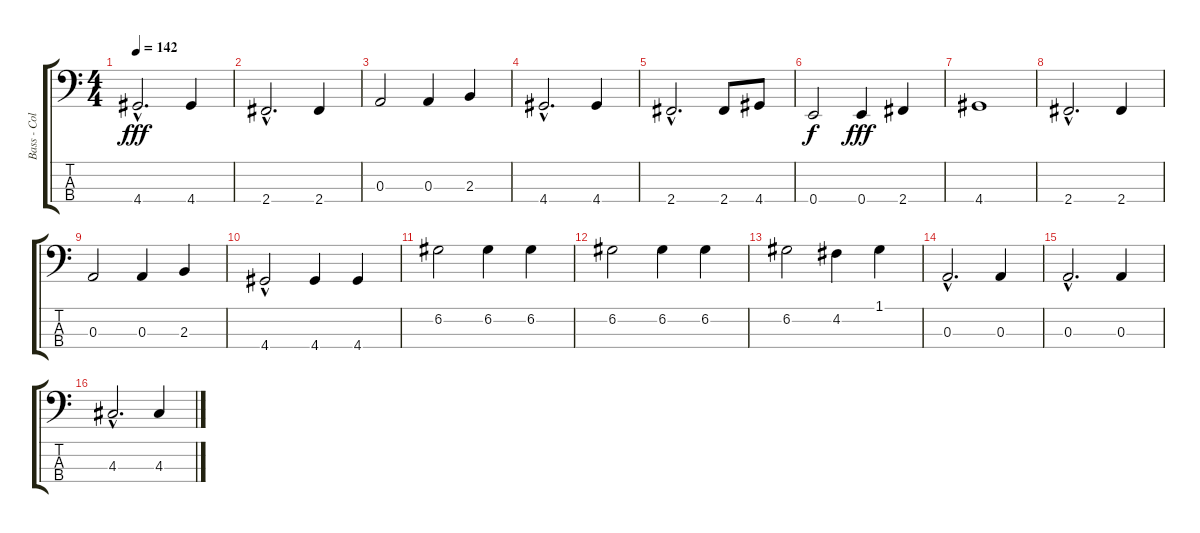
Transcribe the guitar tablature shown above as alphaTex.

\track ("Bass - Colin Greenwood" "Bass - Col") {instrument acousticbass}
\staff {score tabs}
\tuning (G2 D2 A1 E1) {hide}
\ts (4 4)
\tempo 142
\clef f4
\ks c
4.4{hac t}.2{d dy fff} 4.4.4 |
2.4{hac}.2{d} 2.4.4 |
0.3.2 0.3.4 2.3.4 |
4.4{hac}.2{d} 4.4.4 |
2.4{hac}.2{d} 2.4.8 4.4.8 |
0.4.2{dy f} 0.4.4{dy fff} 2.4.4 |
4.4.1 |
2.4{hac}.2{d} 2.4.4 |
0.3.2 0.3.4 2.3.4 |
4.4{hac}.2 4.4.4 4.4.4 |
6.2.2 6.2.4 6.2.4 |
6.2.2 6.2.4 6.2.4 |
6.2.2 4.2.4 1.1.4 |
0.3{hac}.2{d} 0.3.4 |
0.3{hac}.2{d} 0.3.4 |
4.3{hac}.2{d} 4.3.4
